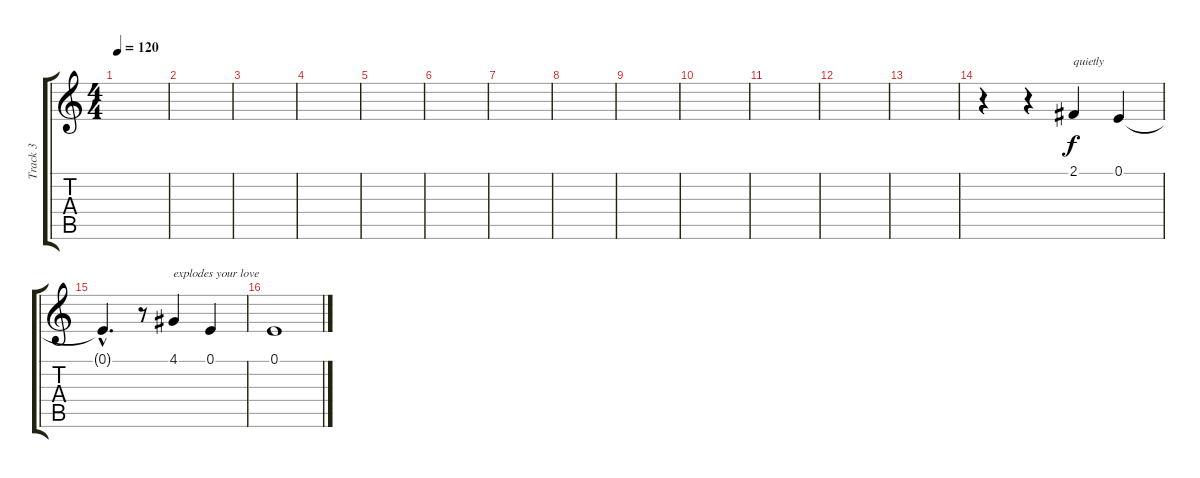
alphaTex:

\track ("Track 3" "Track 3") {instrument flute}
\staff {score tabs}
\tuning (E4 B3 G3 D3 A2 E2) {hide}
\ts (4 4)
\tempo 120
\clef g2
\ks c
|
|
|
|
|
|
|
|
|
|
|
|
|
r.4 r.4 2.1.4{txt "quietly"} 0.1.4 |
0.1{hac t}.4{d} r.8 4.1.4{txt "explodes your love"} 0.1.4 |
0.1.1
